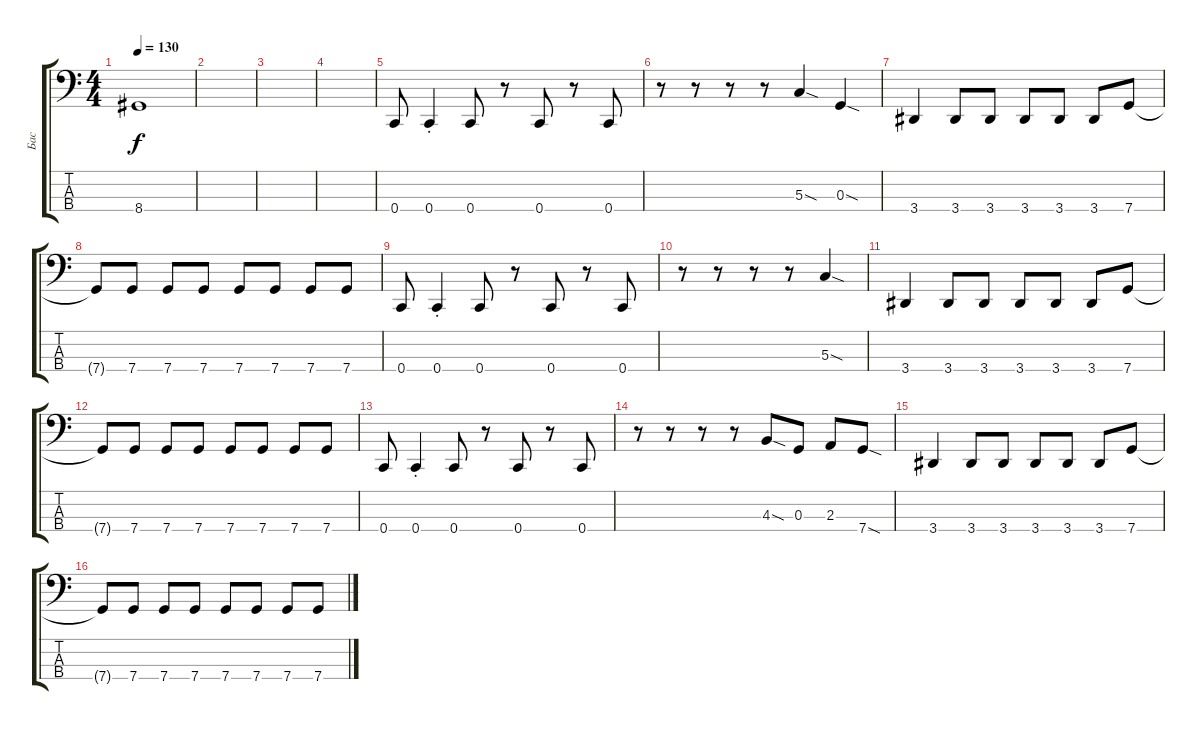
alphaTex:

\track ("Бас" "Бас") {instrument electricbasspick}
\staff {score tabs}
\tuning (F2 C2 G1 C1) {hide}
\ts (4 4)
\tempo 130
\clef f4
\ks c
8.4.1{dy f} |
|
|
|
0.4.8 0.4{st}.4 0.4.8 r.8 0.4.8 r.8 0.4.8 |
r.8 r.8 r.8 r.8 5.3{sod}.4 0.3{sod}.4 |
3.4.4 3.4.8 3.4.8 3.4.8 3.4.8 3.4.8 7.4.8 |
7.4{t}.8 7.4.8 7.4.8 7.4.8 7.4.8 7.4.8 7.4.8 7.4.8 |
0.4.8 0.4{st}.4 0.4.8 r.8 0.4.8 r.8 0.4.8 |
r.8 r.8 r.8 r.8 5.3{sod}.4 |
3.4.4 3.4.8 3.4.8 3.4.8 3.4.8 3.4.8 7.4.8 |
7.4{t}.8 7.4.8 7.4.8 7.4.8 7.4.8 7.4.8 7.4.8 7.4.8 |
0.4.8 0.4{st}.4 0.4.8 r.8 0.4.8 r.8 0.4.8 |
r.8 r.8 r.8 r.8 4.3{sod}.8 0.3.8 2.3.8 7.4{sod}.8 |
3.4.4 3.4.8 3.4.8 3.4.8 3.4.8 3.4.8 7.4.8 |
7.4{t}.8 7.4.8 7.4.8 7.4.8 7.4.8 7.4.8 7.4.8 7.4.8
